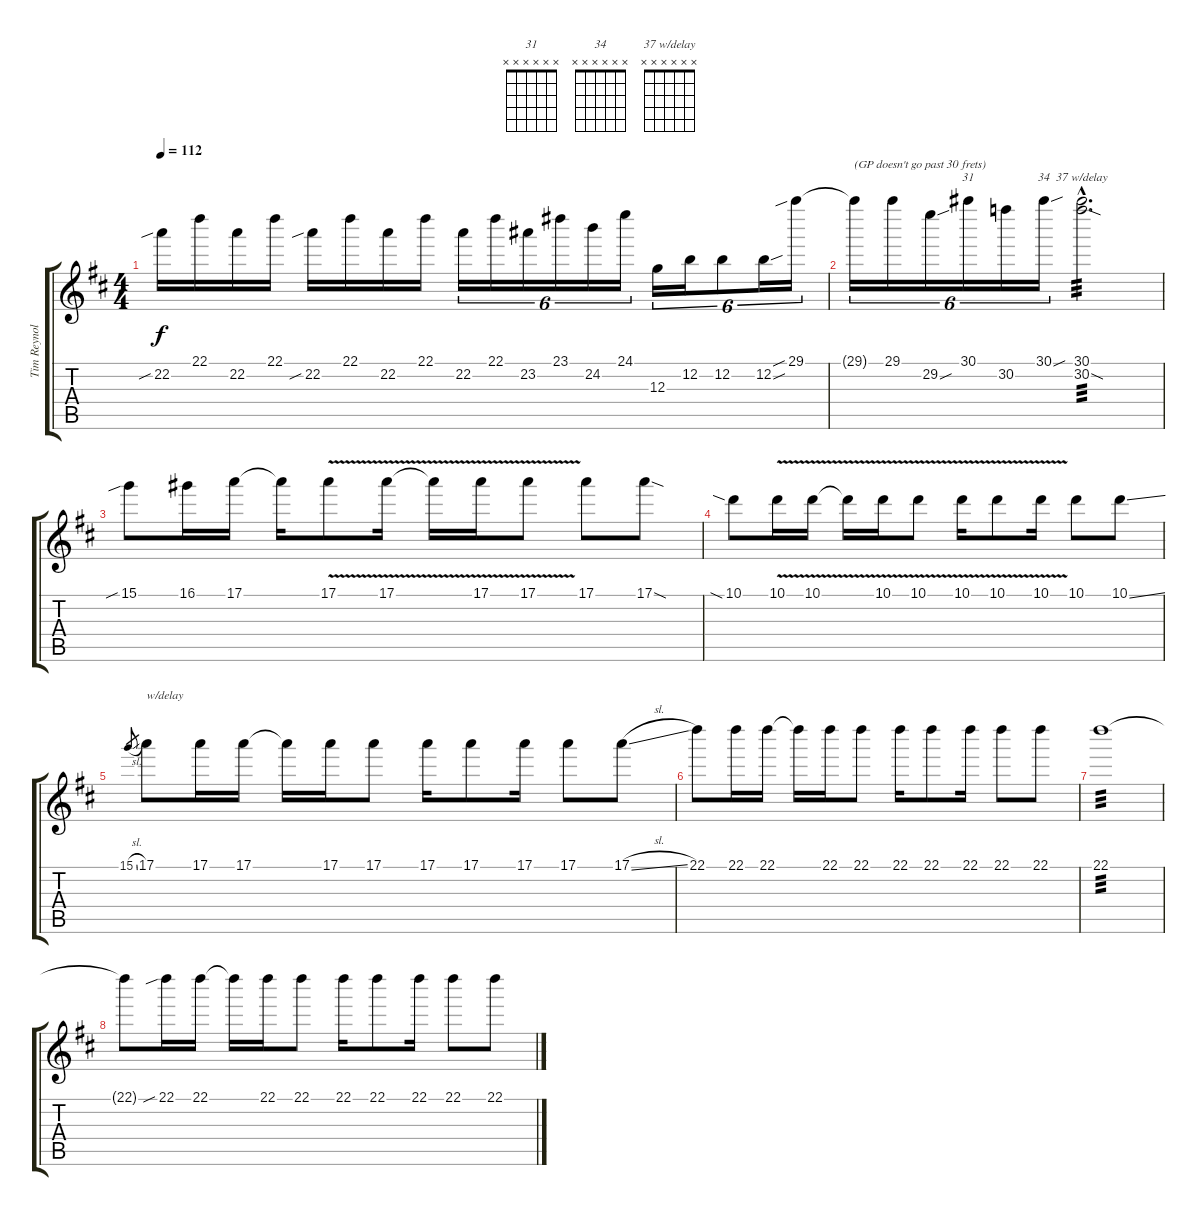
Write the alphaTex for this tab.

\track ("Tim Reynolds" "Tim Reynol") {instrument acousticguitarsteel}
\staff {score tabs}
\tuning (E4 B3 G3 D3 A2 E2) {hide}
\chord ("31" x x x x x x)
\chord ("34" x x x x x x)
\chord ("37 w/delay" x x x x x x)
\ts (4 4)
\tempo 112
\clef g2
\ks d
22.2{sib}.16{dy f} 22.1.16 22.2.16 22.1.16 22.2{sib}.16 22.1.16 22.2.16 22.1.16 22.2.16{tu (6 4)} 22.1.16{tu (6 4)} 23.2.16{tu (6 4)} 23.1.16{tu (6 4)} 24.2.16{tu (6 4)} 24.1.16{tu (6 4)} 12.3.16{tu (6 4)} 12.2.16{tu (6 4)} 12.2.8{tu (6 4)} 12.2{sou}.16{tu (6 4)} 29.1{sib}.16{tu (6 4)} |
29.1{t}.16{tu (6 4) txt "(GP doesn't go past 30 frets)"} 29.1.16{tu (6 4)} 29.2{sou}.16{tu (6 4)} 30.1.16{tu (6 4) ch "31" volume 0} 30.2.16{tu (6 4)} 30.1{sou}.16{tu (6 4) ch "34"} (30.1{hac} 30.2{sod hac}).2{d ch "37 w/delay" tp 3} |
15.1{sib}.8{volume 13} 16.1.16 17.1.16 17.1{t}.16 17.1{v}.8 17.1{v}.16 17.1{t}.16 17.1{v}.16 17.1{v}.8 17.1.8 17.1{sod}.8 |
10.1{sia}.8 10.1{v}.16 10.1{v}.16 10.1{t}.16 10.1{v}.16 10.1{v}.8 10.1{v}.16 10.1{v}.8 10.1{v}.16 10.1.8 10.1{ss}.8 |
15.1{sl}.8{gr} 17.1.8{txt "w/delay"} 17.1.16 17.1.16 17.1{t}.16 17.1.16 17.1.8 17.1.16 17.1.8 17.1.16 17.1.8 17.1{sl}.8 |
22.1.8 22.1.16 22.1.16 22.1{t}.16 22.1.16 22.1.8 22.1.16 22.1.8 22.1.16 22.1.8 22.1.8 |
22.1.1{tp 3} |
22.1{t}.8 22.1{sib}.16 22.1.16 22.1{t}.16 22.1.16 22.1.8 22.1.16 22.1.8 22.1.16 22.1.8 22.1.8
